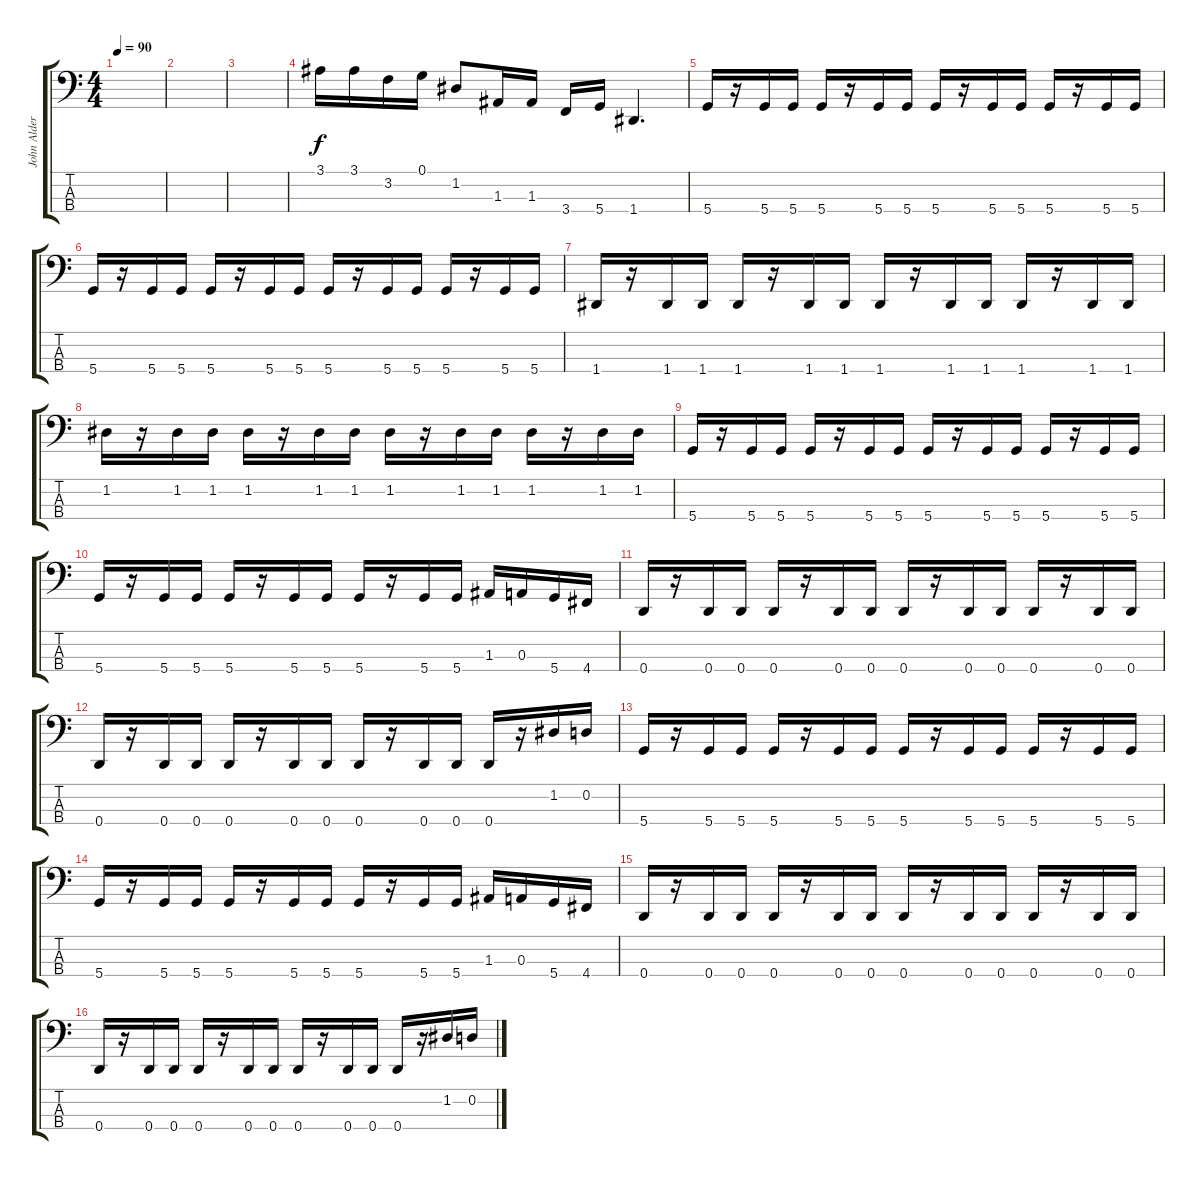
\track ("John Alderete" "John Alder") {instrument electricbassfinger}
\staff {score tabs}
\tuning (G2 D2 A1 D1) {hide}
\ts (4 4)
\tempo 90
\clef f4
\ks c
|
|
|
3.1.16 3.1.16 3.2.16 0.1.16 1.2.8 1.3.16 1.3.16 3.4.16 5.4.16 1.4.4{d} |
5.4.16 r.16 5.4.16 5.4.16 5.4.16 r.16 5.4.16 5.4.16 5.4.16 r.16 5.4.16 5.4.16 5.4.16 r.16 5.4.16 5.4.16 |
5.4.16 r.16 5.4.16 5.4.16 5.4.16 r.16 5.4.16 5.4.16 5.4.16 r.16 5.4.16 5.4.16 5.4.16 r.16 5.4.16 5.4.16 |
1.4.16 r.16 1.4.16 1.4.16 1.4.16 r.16 1.4.16 1.4.16 1.4.16 r.16 1.4.16 1.4.16 1.4.16 r.16 1.4.16 1.4.16 |
1.2.16 r.16 1.2.16 1.2.16 1.2.16 r.16 1.2.16 1.2.16 1.2.16 r.16 1.2.16 1.2.16 1.2.16 r.16 1.2.16 1.2.16 |
5.4.16 r.16 5.4.16 5.4.16 5.4.16 r.16 5.4.16 5.4.16 5.4.16 r.16 5.4.16 5.4.16 5.4.16 r.16 5.4.16 5.4.16 |
5.4.16 r.16 5.4.16 5.4.16 5.4.16 r.16 5.4.16 5.4.16 5.4.16 r.16 5.4.16 5.4.16 1.3.16 0.3.16 5.4.16 4.4.16 |
0.4.16 r.16 0.4.16 0.4.16 0.4.16 r.16 0.4.16 0.4.16 0.4.16 r.16 0.4.16 0.4.16 0.4.16 r.16 0.4.16 0.4.16 |
0.4.16 r.16 0.4.16 0.4.16 0.4.16 r.16 0.4.16 0.4.16 0.4.16 r.16 0.4.16 0.4.16 0.4.16 r.16 1.2.16 0.2.16 |
5.4.16 r.16 5.4.16 5.4.16 5.4.16 r.16 5.4.16 5.4.16 5.4.16 r.16 5.4.16 5.4.16 5.4.16 r.16 5.4.16 5.4.16 |
5.4.16 r.16 5.4.16 5.4.16 5.4.16 r.16 5.4.16 5.4.16 5.4.16 r.16 5.4.16 5.4.16 1.3.16 0.3.16 5.4.16 4.4.16 |
0.4.16 r.16 0.4.16 0.4.16 0.4.16 r.16 0.4.16 0.4.16 0.4.16 r.16 0.4.16 0.4.16 0.4.16 r.16 0.4.16 0.4.16 |
0.4.16 r.16 0.4.16 0.4.16 0.4.16 r.16 0.4.16 0.4.16 0.4.16 r.16 0.4.16 0.4.16 0.4.16 r.16 1.2.16 0.2.16
